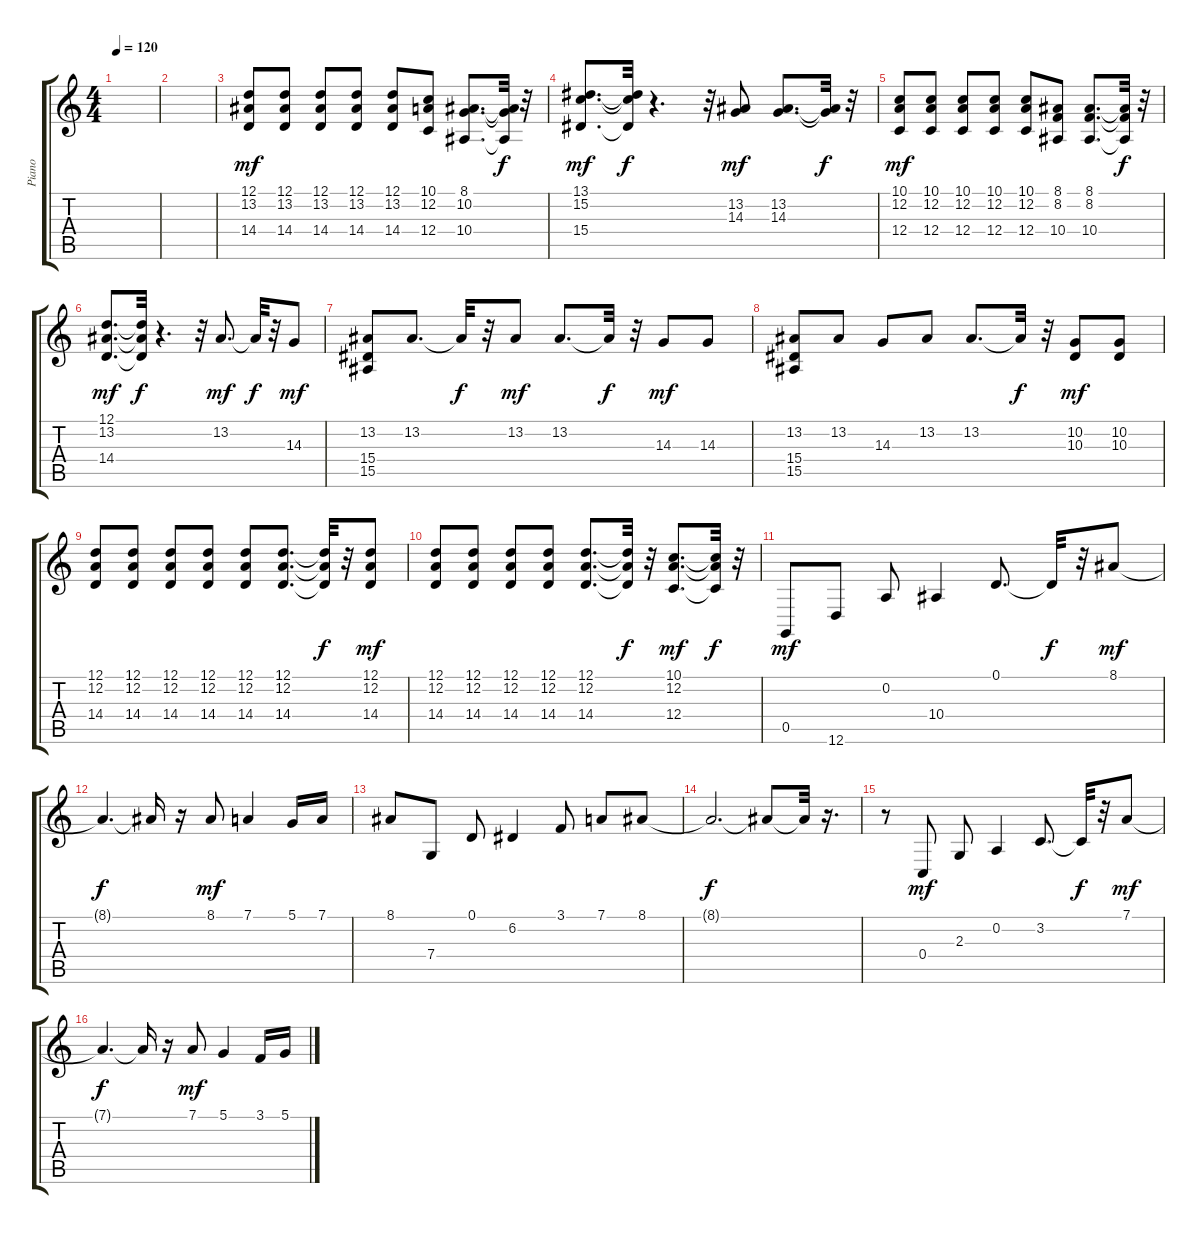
\track ("Piano" "Piano") {instrument acousticgrandpiano}
\staff {score tabs}
\tuning (D4 A3 F3 C3 G2 D2) {hide}
\ts (4 4)
\tempo 120
\clef g2
\ks c
|
|
(12.1 13.2 14.4).8{txt " " dy mf} (12.1 13.2 14.4).8 (12.1 13.2 14.4).8 (12.1 13.2 14.4).8 (12.1 13.2 14.4).8 (10.1 12.2 12.4).8 (8.1 10.2 10.4).8{d} (8.1{t} 10.2{t} 10.4{t}).32{dy f} r.32 |
(13.1 15.2 15.4).8{d dy mf} (13.1{t} 15.2{t} 15.4{t}).32{dy f} r.4{d} r.32 (13.2 14.3).8{dy mf} (13.2 14.3).8{d} (13.2{t} 14.3{t}).32{dy f} r.32 |
(10.1 12.2 12.4).8{dy mf} (10.1 12.2 12.4).8 (10.1 12.2 12.4).8 (10.1 12.2 12.4).8 (10.1 12.2 12.4).8 (8.1 8.2 10.4).8 (8.1 8.2 10.4).8{d} (8.1{t} 8.2{t} 10.4{t}).32{dy f} r.32 |
(12.1 13.2 14.4).8{d dy mf} (12.1{t} 13.2{t} 14.4{t}).32{dy f} r.4{d} r.32 13.2.8{d dy mf} 13.2{t}.32{dy f} r.32 14.3.8{dy mf} |
(13.2 15.4 15.5).8 13.2.8{d} 13.2{t}.32{dy f} r.32 13.2.8{dy mf} 13.2.8{d} 13.2{t}.32{dy f} r.32 14.3.8{dy mf} 14.3.8 |
(13.2 15.4 15.5).8 13.2.8 14.3.8 13.2.8 13.2.8{d} 13.2{t}.32{dy f} r.32 (10.2 10.3).8{dy mf} (10.2 10.3).8 |
(12.1 12.2 14.4).8 (12.1 12.2 14.4).8 (12.1 12.2 14.4).8 (12.1 12.2 14.4).8 (12.1 12.2 14.4).8 (12.1 12.2 14.4).8{d} (12.1{t} 12.2{t} 14.4{t}).32{dy f} r.32 (12.1 12.2 14.4).8{dy mf} |
(12.1 12.2 14.4).8 (12.1 12.2 14.4).8 (12.1 12.2 14.4).8 (12.1 12.2 14.4).8 (12.1 12.2 14.4).8{d} (12.1{t} 12.2{t} 14.4{t}).32{dy f} r.32 (10.1 12.2 12.4).8{d dy mf} (10.1{t} 12.2{t} 12.4{t}).32{dy f} r.32 |
0.5.8{dy mf} 12.6.8 0.2.8 10.4.4 0.1.8{d} 0.1{t}.32{dy f} r.32 8.1.8{dy mf} |
8.1{t}.4{d dy f} 8.1{t}.16 r.16 8.1.8{dy mf} 7.1.4 5.1.16 7.1.16 |
8.1.8 7.4.8 0.1.8 6.2.4 3.1.8 7.1.8 8.1.8 |
8.1{t}.2{d dy f} 8.1{t}.8 8.1{t}.32 r.16{d} |
r.8 0.4.8{dy mf} 2.3.8 0.2.4 3.2.8{d} 3.2{t}.32{dy f} r.32 7.1.8{dy mf} |
7.1{t}.4{d dy f} 7.1{t}.16 r.16 7.1.8{dy mf} 5.1.4 3.1.16 5.1.16
